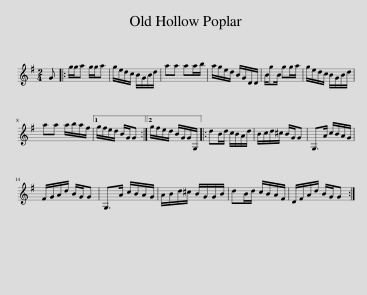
X:1
L:1/8
M:2/4
I:linebreak $
K:G
V:1 treble
V:1
 G |: g/g/a g/g/a | g/e/d/c/ B/G/B/d/ | aa aa/b/ | a/g/e/d/ B/G/D/D/ | %5
 B/gB/ gg/a/ | g/e/d/c/ B/G/B/d/ |$ aa a/b/a/f/ |1 g/f/e/d/ B/G/G :|2 g/f/e/d/ B/G/G/G,/ |: %10
 dB/d/ c/B/A/d/ | B/c/d/^c/ B/G/G | G,>A c/B/A/G/ |$ F/G/A/d/ B/G/G | G,>A c/B/A/G/ | %15
 A/B/d/^c/ B/G/G/B/ | dB/d/ c/B/A/F/ | D/F/A/d/ B/G/G :| %18
